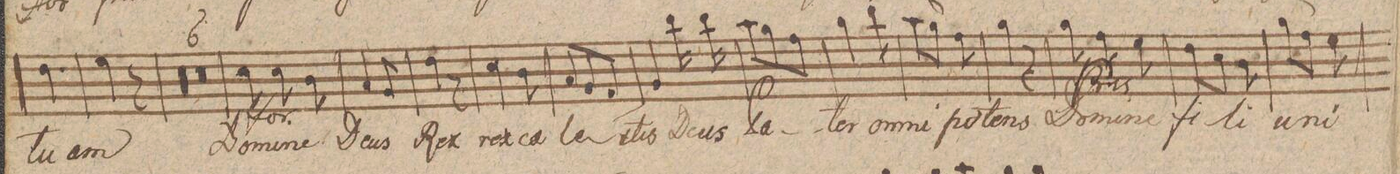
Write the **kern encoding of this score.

**kern	**text	**text	**dynam
*I"Canto	*	*	*
*clefC1	*	*	*
*k[f#c#g#d#]	*	*	*
*M3/8	*	*	*
4.b\	tu-	.	.
=64	=64	=64	=64
4cc#\	-am	.	.
8r	.	.	.
=65	=65	=65	=65
1.r	.	.	.
=66	=66	=66	=66
=67	=67	=67	=67
=68	=68	=68	=68
=69	=69	=69	=69
2.r	.	.	.
=70	=70	=70	=70
=71	=71	=71	=71
8a\	Do-	.	f
8a\	-mi-	.	.
8g#\	-ne	.	.
=72	=72	=72	=72
4f#/	De-	.	.
8e/	-us	.	.
=73	=73	=73	=73
4b\	Rex	.	.
8r	.	.	.
=74	=74	=74	=74
4a\	rex	.	.
8g#\	cae-	.	.
=75	=75	=75	=75
8f#/L	-le-	.	.
8e/	.	.	.
8d#/J	.	.	.
=76	=76	=76	=76
4e/	-stis	.	.
16gg#\	De-	.	.
16gg#\	-us	.	.
=77	=77	=77	=77
8ff#\L	Pa-	.	.
8ee\	.	.	.
8dd#\J	.	.	.
=78	=78	=78	=78
4ee\	-ter	.	.
8gg#\	om-	.	.
=79	=79	=79	=79
(8ff#\L	-ni-	.	.
8ee\)J	.	.	.
8dd#\	-po-	.	.
=80	=80	=80	=80
4ee\	-tens	.	.
8r	.	.	.
=81	=81	=81	=81
8ee\	Do-	.	.
8dd#\	-mi-	.	<
8cc#\	-ne	.	.
=82	=82	=82	=82
8b\L	fi-	.	.
8a\J	.	.	.
8g#\	-li	.	.
=83	=83	=83	=83
(8ee\L	u-	.	.
8dd#\)J	.	.	.
8cc#\	-ni-	.	.
=84	=84	=84	=84
*-	*-	*-	*-
